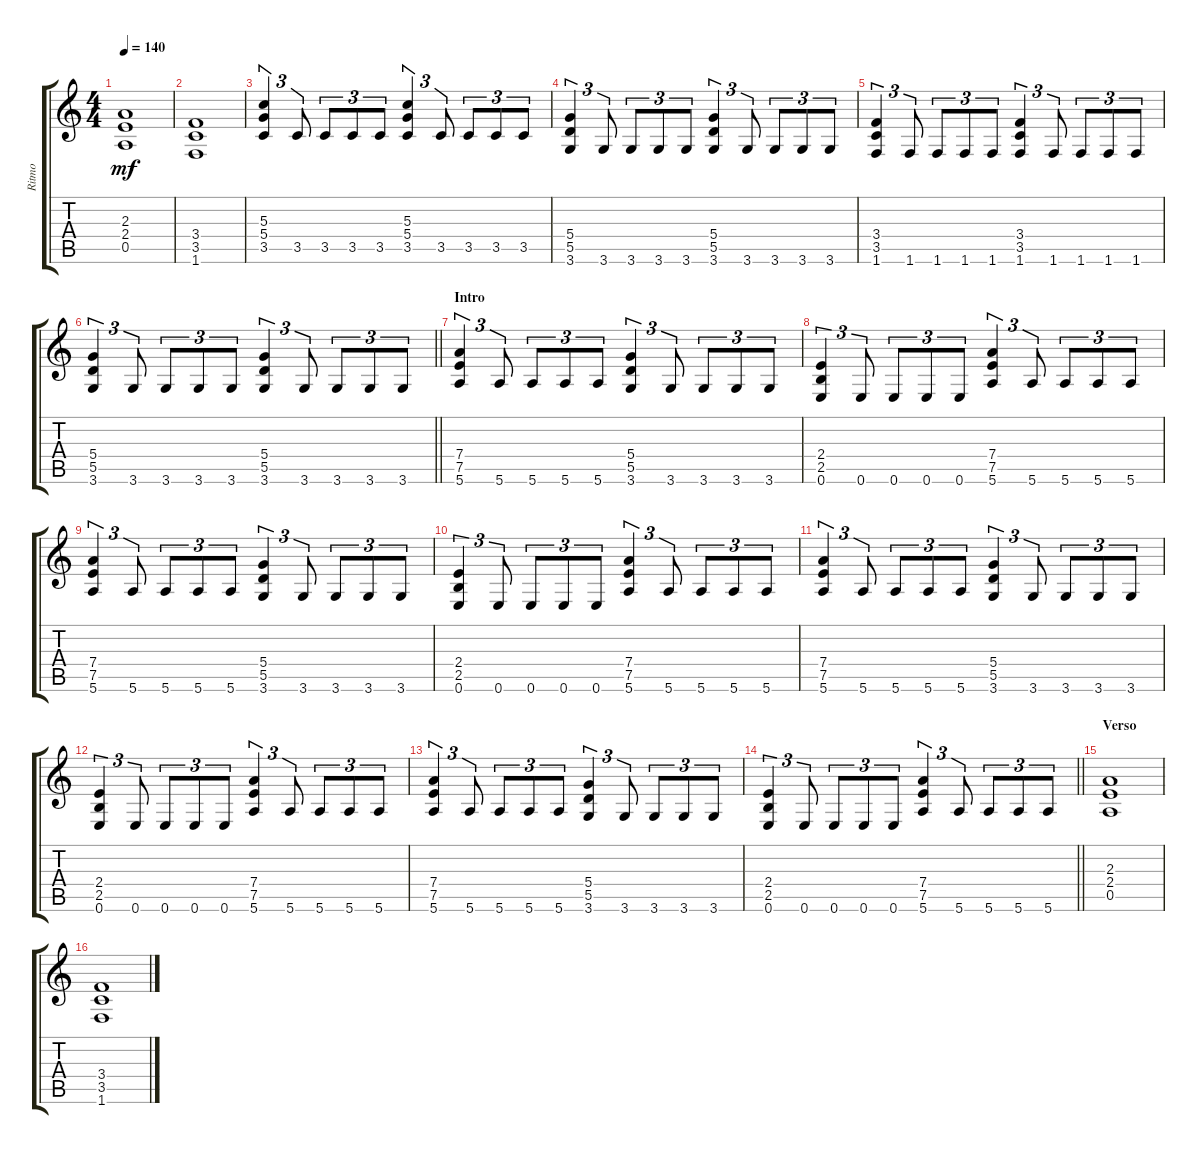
\track ("Ritmo" "Ritmo") {instrument distortionguitar}
\staff {score tabs}
\tuning (E4 B3 G3 D3 A2 E2) {hide}
\ts (4 4)
\tempo 140
\clef g2
\ks c
(2.3 2.4 0.5).1{dy mf} |
(3.4 3.5 1.6).1 |
(5.3 5.4 3.5).4{tu (3 2)} 3.5.8{tu (3 2)} 3.5.8{tu (3 2)} 3.5.8{tu (3 2)} 3.5.8{tu (3 2)} (5.3 5.4 3.5).4{tu (3 2)} 3.5.8{tu (3 2)} 3.5.8{tu (3 2)} 3.5.8{tu (3 2)} 3.5.8{tu (3 2)} |
(5.4 5.5 3.6).4{tu (3 2)} 3.6.8{tu (3 2)} 3.6.8{tu (3 2)} 3.6.8{tu (3 2)} 3.6.8{tu (3 2)} (5.4 5.5 3.6).4{tu (3 2)} 3.6.8{tu (3 2)} 3.6.8{tu (3 2)} 3.6.8{tu (3 2)} 3.6.8{tu (3 2)} |
(3.4 3.5 1.6).4{tu (3 2)} 1.6.8{tu (3 2)} 1.6.8{tu (3 2)} 1.6.8{tu (3 2)} 1.6.8{tu (3 2)} (3.4 3.5 1.6).4{tu (3 2)} 1.6.8{tu (3 2)} 1.6.8{tu (3 2)} 1.6.8{tu (3 2)} 1.6.8{tu (3 2)} |
\barLineRight lightlight
(5.4 5.5 3.6).4{tu (3 2)} 3.6.8{tu (3 2)} 3.6.8{tu (3 2)} 3.6.8{tu (3 2)} 3.6.8{tu (3 2)} (5.4 5.5 3.6).4{tu (3 2)} 3.6.8{tu (3 2)} 3.6.8{tu (3 2)} 3.6.8{tu (3 2)} 3.6.8{tu (3 2)} |
\section ("" "Intro")
(7.4 7.5 5.6).4{tu (3 2)} 5.6.8{tu (3 2)} 5.6.8{tu (3 2)} 5.6.8{tu (3 2)} 5.6.8{tu (3 2)} (5.4 5.5 3.6).4{tu (3 2)} 3.6.8{tu (3 2)} 3.6.8{tu (3 2)} 3.6.8{tu (3 2)} 3.6.8{tu (3 2)} |
(2.4 2.5 0.6).4{tu (3 2)} 0.6.8{tu (3 2)} 0.6.8{tu (3 2)} 0.6.8{tu (3 2)} 0.6.8{tu (3 2)} (7.4 7.5 5.6).4{tu (3 2)} 5.6.8{tu (3 2)} 5.6.8{tu (3 2)} 5.6.8{tu (3 2)} 5.6.8{tu (3 2)} |
(7.4 7.5 5.6).4{tu (3 2)} 5.6.8{tu (3 2)} 5.6.8{tu (3 2)} 5.6.8{tu (3 2)} 5.6.8{tu (3 2)} (5.4 5.5 3.6).4{tu (3 2)} 3.6.8{tu (3 2)} 3.6.8{tu (3 2)} 3.6.8{tu (3 2)} 3.6.8{tu (3 2)} |
(2.4 2.5 0.6).4{tu (3 2)} 0.6.8{tu (3 2)} 0.6.8{tu (3 2)} 0.6.8{tu (3 2)} 0.6.8{tu (3 2)} (7.4 7.5 5.6).4{tu (3 2)} 5.6.8{tu (3 2)} 5.6.8{tu (3 2)} 5.6.8{tu (3 2)} 5.6.8{tu (3 2)} |
(7.4 7.5 5.6).4{tu (3 2)} 5.6.8{tu (3 2)} 5.6.8{tu (3 2)} 5.6.8{tu (3 2)} 5.6.8{tu (3 2)} (5.4 5.5 3.6).4{tu (3 2)} 3.6.8{tu (3 2)} 3.6.8{tu (3 2)} 3.6.8{tu (3 2)} 3.6.8{tu (3 2)} |
(2.4 2.5 0.6).4{tu (3 2)} 0.6.8{tu (3 2)} 0.6.8{tu (3 2)} 0.6.8{tu (3 2)} 0.6.8{tu (3 2)} (7.4 7.5 5.6).4{tu (3 2)} 5.6.8{tu (3 2)} 5.6.8{tu (3 2)} 5.6.8{tu (3 2)} 5.6.8{tu (3 2)} |
(7.4 7.5 5.6).4{tu (3 2)} 5.6.8{tu (3 2)} 5.6.8{tu (3 2)} 5.6.8{tu (3 2)} 5.6.8{tu (3 2)} (5.4 5.5 3.6).4{tu (3 2)} 3.6.8{tu (3 2)} 3.6.8{tu (3 2)} 3.6.8{tu (3 2)} 3.6.8{tu (3 2)} |
\barLineRight lightlight
(2.4 2.5 0.6).4{tu (3 2)} 0.6.8{tu (3 2)} 0.6.8{tu (3 2)} 0.6.8{tu (3 2)} 0.6.8{tu (3 2)} (7.4 7.5 5.6).4{tu (3 2)} 5.6.8{tu (3 2)} 5.6.8{tu (3 2)} 5.6.8{tu (3 2)} 5.6.8{tu (3 2)} |
\section ("" "Verso")
(2.3 2.4 0.5).1 |
(3.4 3.5 1.6).1
